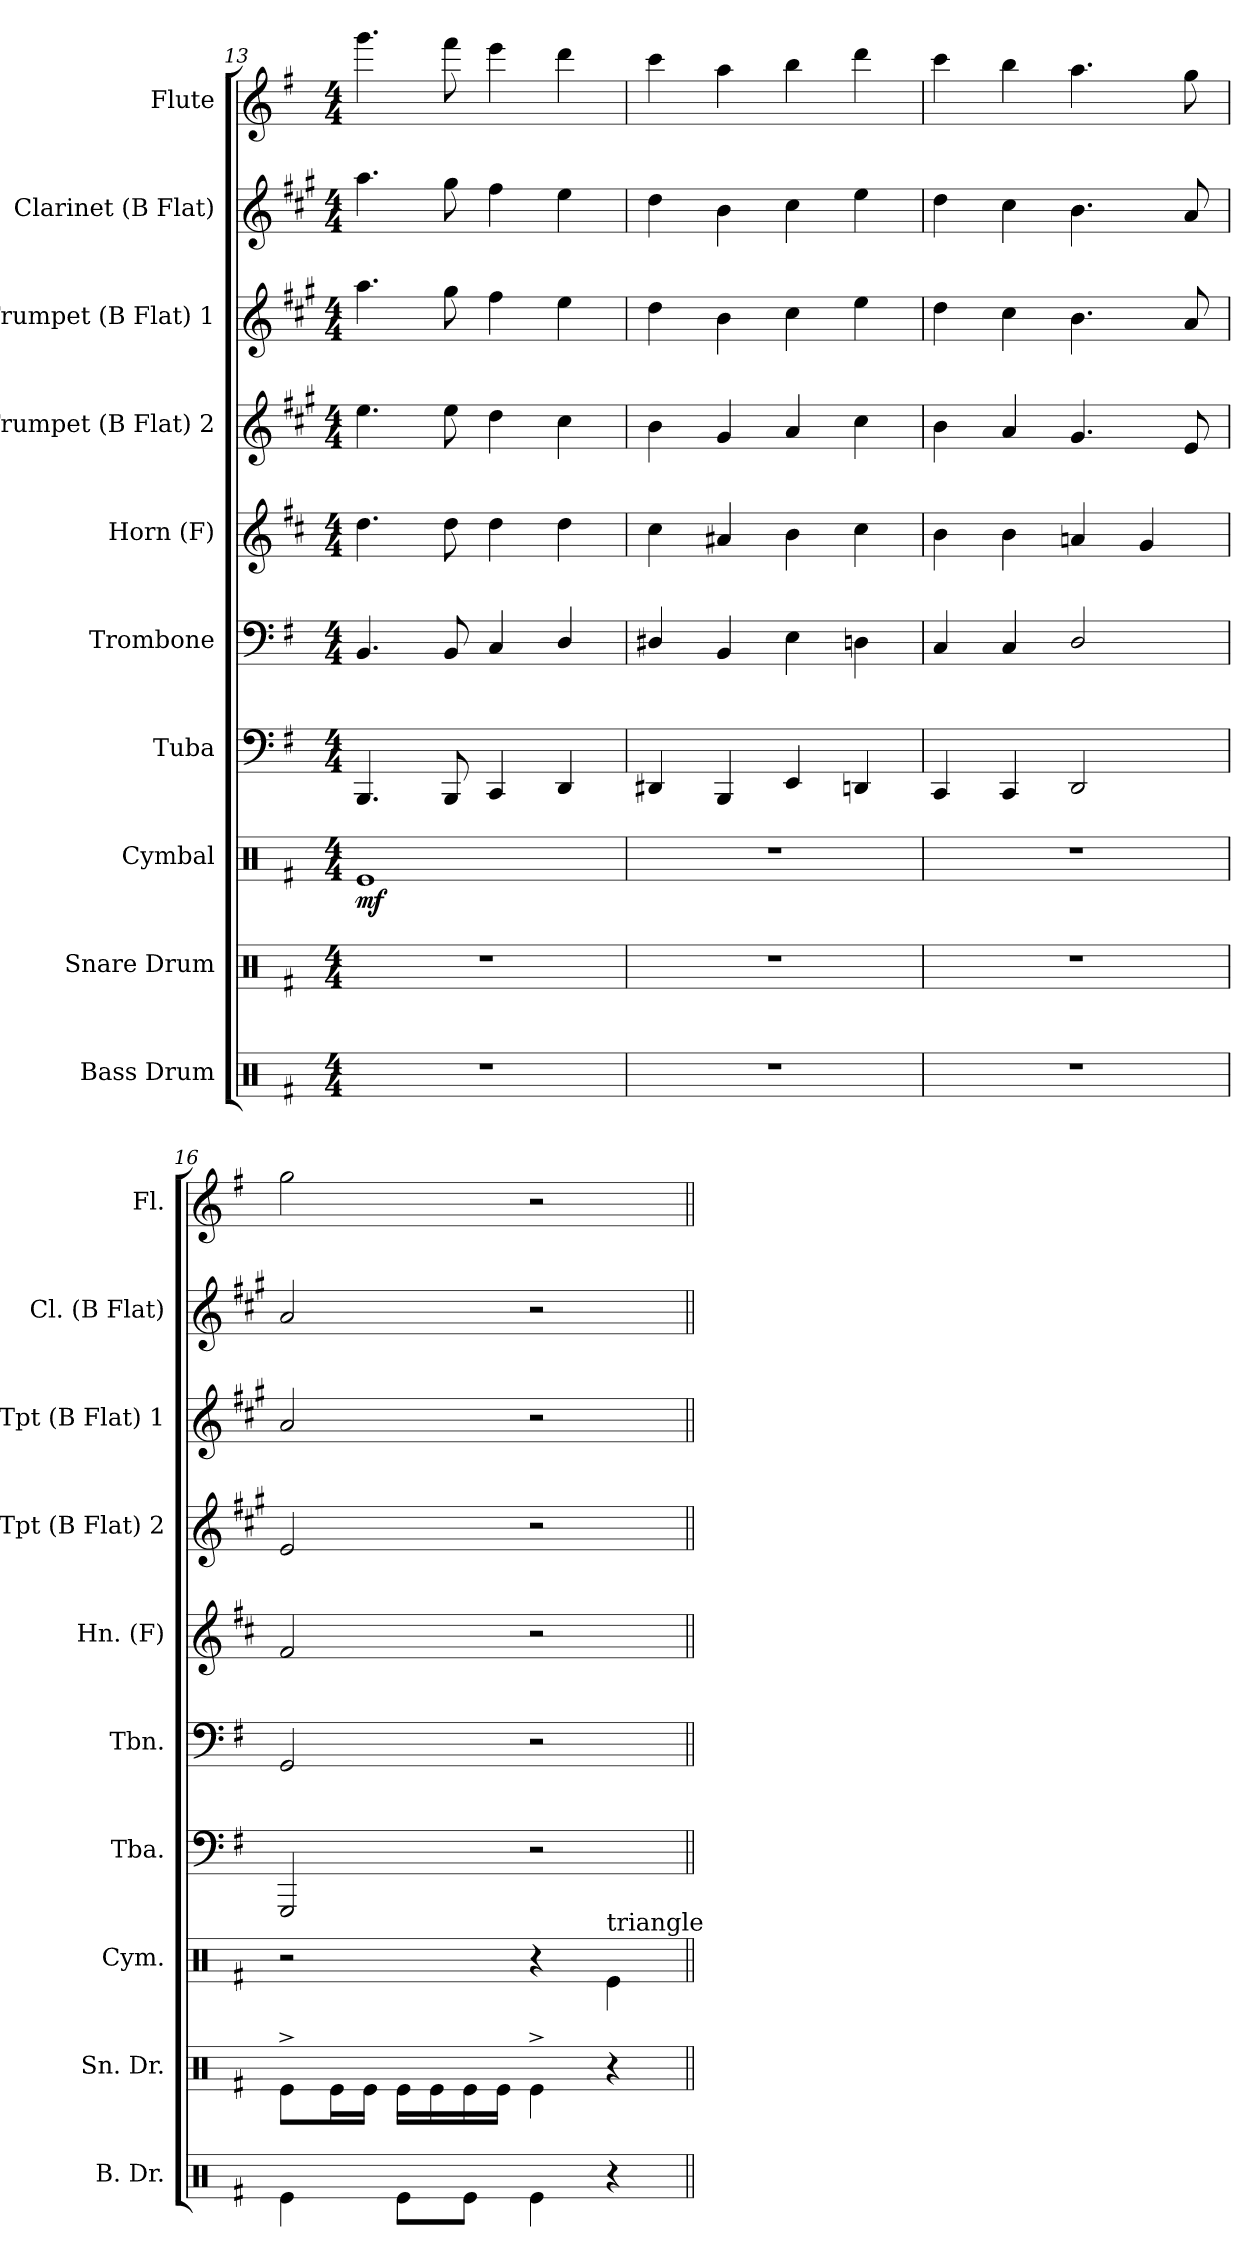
**kern	**kern	**kern	**dynam	**kern	**kern	**kern	**kern	**kern	**kern	**kern
*part10	*part9	*part8	*part8	*part7	*part6	*part5	*part4	*part3	*part2	*part1
*staff10	*staff9	*staff8	*staff8	*staff7	*staff6	*staff5	*staff4	*staff3	*staff2	*staff1
*I"Bass Drum	*I"Snare Drum	*I"Cymbal	*	*I"Tuba	*I"Trombone	*I"Horn (F)	*I"Trumpet (B Flat) 2	*I"Trumpet (B Flat) 1	*I"Clarinet (B Flat)	*I"Flute
*I'B. Dr.	*I'Sn. Dr.	*I'Cym.	*	*I'Tba.	*I'Tbn.	*I'Hn. (F)	*I'Tpt (B Flat) 2	*I'Tpt (B Flat) 1	*I'Cl. (B Flat)	*I'Fl.
*clefX	*clefX	*clefX	*	*clefF4	*clefF4	*clefG2	*clefG2	*clefG2	*clefG2	*clefG2
*	*	*	*	*	*	*ITrd4c7	*ITrd1c2	*ITrd1c2	*ITrd1c2	*
*k[f#]	*k[f#]	*k[f#]	*	*k[f#]	*k[f#]	*k[f#]	*k[f#]	*k[f#]	*k[f#]	*k[f#]
*G:	*G:	*G:	*	*G:	*G:	*G:	*G:	*G:	*G:	*G:
*M4/4	*M4/4	*M4/4	*	*M4/4	*M4/4	*M4/4	*M4/4	*M4/4	*M4/4	*M4/4
=13	=13	=13	=13	=13	=13	=13	=13	=13	=13	=13
!	!	!	!LO:DY:b	!	!	!	!	!	!	!
1r	1r	1Re	mf	4.BBB/	4.BB/	4.g\	4.dd\	4.gg\	4.gg\	4.ggg\
.	.	.	.	8BBB/	8BB/	8g\	8dd\	8ff#\	8ff#\	8fff#\
.	.	.	.	4CC/	4C/	4g\	4cc\	4ee\	4ee\	4eee\
.	.	.	.	4DD/	4D/	4g\	4b\	4dd\	4dd\	4ddd\
=14	=14	=14	=14	=14	=14	=14	=14	=14	=14	=14
1r	1r	1r	.	4DD#X/	4D#X/	4f#\	4a\	4cc\	4cc\	4ccc\
.	.	.	.	4BBB/	4BB/	4d#X/	4f#/	4a\	4a\	4aa\
.	.	.	.	4EE/	4E\	4e\	4g/	4b\	4b\	4bb\
.	.	.	.	4DDn/	4Dn\	4f#\	4b\	4dd\	4dd\	4ddd\
=15	=15	=15	=15	=15	=15	=15	=15	=15	=15	=15
1r	1r	1r	.	4CC/	4C/	4e\	4a\	4cc\	4cc\	4ccc\
.	.	.	.	4CC/	4C/	4e\	4g/	4b\	4b\	4bb\
.	.	.	.	2DD/	2D/	4dn/	4.f#/	4.a\	4.a\	4.aa\
.	.	.	.	.	.	4c/	.	.	.	.
.	.	.	.	.	.	.	8d/	8g/	8g/	8gg\
!!LO:PB:g=z
=16	=16	=16	=16	=16	=16	=16	=16	=16	=16	=16
4Re\	8Re^>\L	2r	.	2GGG/	2GG/	2B/	2d/	2g/	2g/	2gg\
.	16Re\L	.	.	.	.	.	.	.	.	.
.	16Re\JJ	.	.	.	.	.	.	.	.	.
8Re\L	16Re\LL	.	.	.	.	.	.	.	.	.
.	16Re\	.	.	.	.	.	.	.	.	.
8Re\J	16Re\	.	.	.	.	.	.	.	.	.
.	16Re\JJ	.	.	.	.	.	.	.	.	.
4Re\	4Re^>\	4r	.	2r	2r	2r	2r	2r	2r	2r
!	!	!LO:TX:a:t=triangle	!	!	!	!	!	!	!	!
4r	4r	4Re\	.	.	.	.	.	.	.	.
=||	=||	=||	=||	=||	=||	=||	=||	=||	=||	=||
*-	*-	*-	*-	*-	*-	*-	*-	*-	*-	*-
